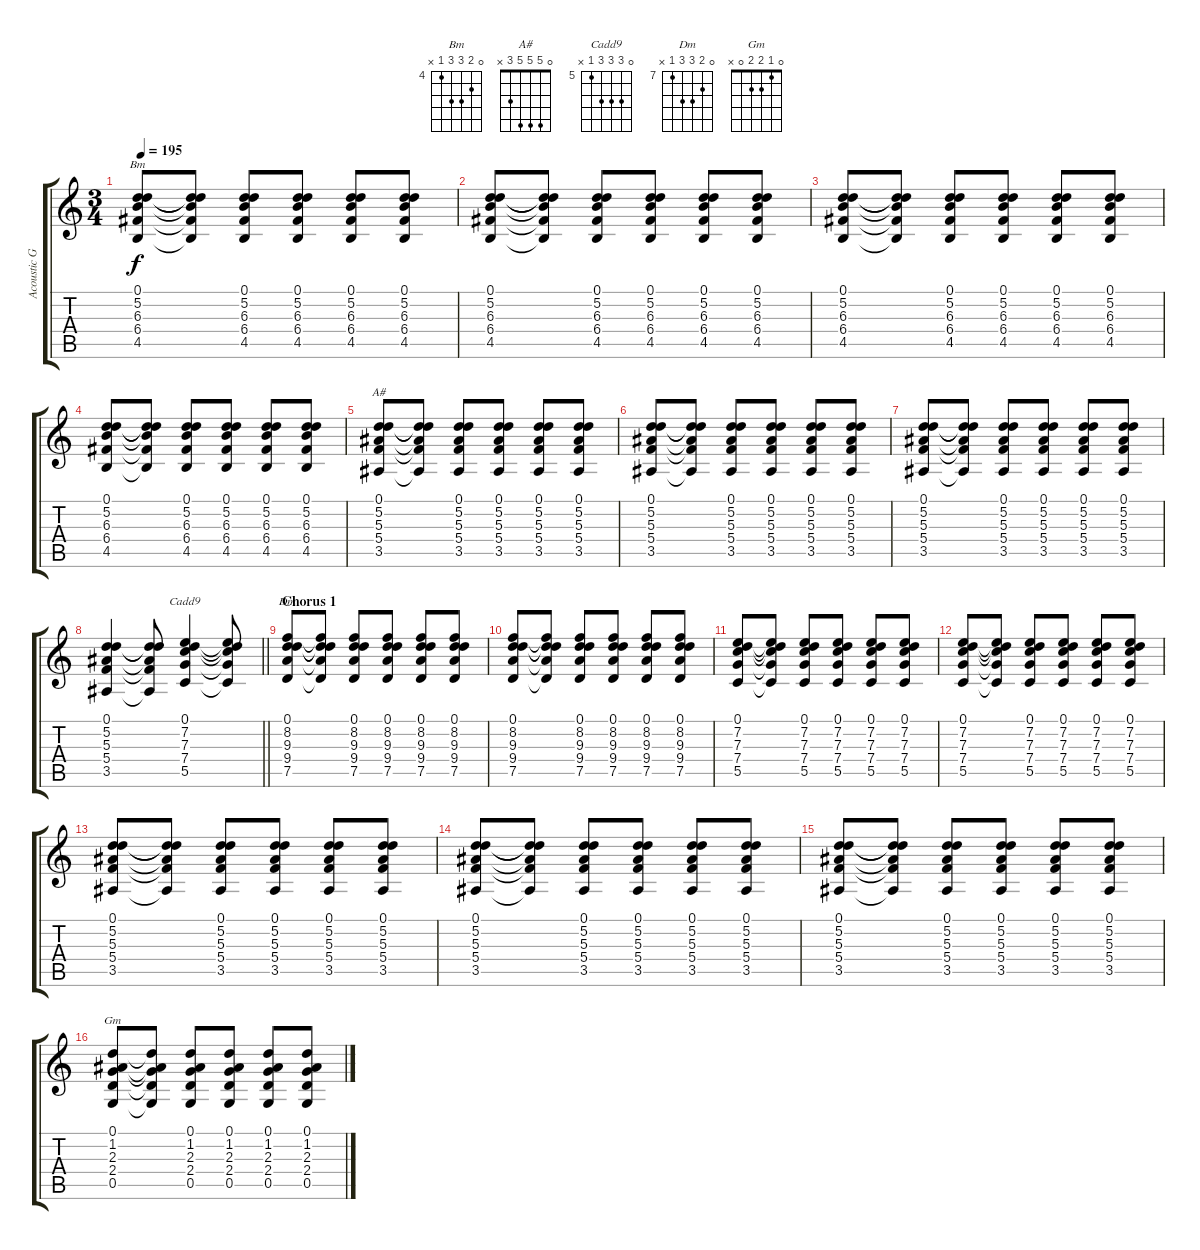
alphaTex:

\track ("Acoustic Guitar R" "Acoustic G") {instrument acousticguitarsteel}
\staff {score tabs}
\tuning (D4 A3 F3 C3 G2 D2) {hide}
\chord ("Bm" 0 5 6 6 4 x) {firstfret 4}
\chord ("A#" 0 5 5 5 3 x)
\chord ("Cadd9" 0 7 7 7 5 x) {firstfret 5}
\chord ("Dm" 0 8 9 9 7 x) {firstfret 7}
\chord ("Gm" 0 1 2 2 0 x)
\ts (3 4)
\tempo 195
\clef g2
\ks c
(0.1 5.2 6.3 6.4 4.5).8{ch "Bm" dy f} (0.1{t} 5.2{t} 6.3{t} 6.4{t} 4.5{t}).8 (0.1 5.2 6.3 6.4 4.5).8 (0.1 5.2 6.3 6.4 4.5).8 (0.1 5.2 6.3 6.4 4.5).8 (0.1 5.2 6.3 6.4 4.5).8 |
(0.1 5.2 6.3 6.4 4.5).8 (0.1{t} 5.2{t} 6.3{t} 6.4{t} 4.5{t}).8 (0.1 5.2 6.3 6.4 4.5).8 (0.1 5.2 6.3 6.4 4.5).8 (0.1 5.2 6.3 6.4 4.5).8 (0.1 5.2 6.3 6.4 4.5).8 |
(0.1 5.2 6.3 6.4 4.5).8 (0.1{t} 5.2{t} 6.3{t} 6.4{t} 4.5{t}).8 (0.1 5.2 6.3 6.4 4.5).8 (0.1 5.2 6.3 6.4 4.5).8 (0.1 5.2 6.3 6.4 4.5).8 (0.1 5.2 6.3 6.4 4.5).8 |
(0.1 5.2 6.3 6.4 4.5).8 (0.1{t} 5.2{t} 6.3{t} 6.4{t} 4.5{t}).8 (0.1 5.2 6.3 6.4 4.5).8 (0.1 5.2 6.3 6.4 4.5).8 (0.1 5.2 6.3 6.4 4.5).8 (0.1 5.2 6.3 6.4 4.5).8 |
(0.1 5.2 5.3 5.4 3.5).8{ch "A#"} (0.1{t} 5.2{t} 5.3{t} 5.4{t} 3.5{t}).8 (0.1 5.2 5.3 5.4 3.5).8 (0.1 5.2 5.3 5.4 3.5).8 (0.1 5.2 5.3 5.4 3.5).8 (0.1 5.2 5.3 5.4 3.5).8 |
(0.1 5.2 5.3 5.4 3.5).8 (0.1{t} 5.2{t} 5.3{t} 5.4{t} 3.5{t}).8 (0.1 5.2 5.3 5.4 3.5).8 (0.1 5.2 5.3 5.4 3.5).8 (0.1 5.2 5.3 5.4 3.5).8 (0.1 5.2 5.3 5.4 3.5).8 |
(0.1 5.2 5.3 5.4 3.5).8 (0.1{t} 5.2{t} 5.3{t} 5.4{t} 3.5{t}).8 (0.1 5.2 5.3 5.4 3.5).8 (0.1 5.2 5.3 5.4 3.5).8 (0.1 5.2 5.3 5.4 3.5).8 (0.1 5.2 5.3 5.4 3.5).8 |
\barLineRight lightlight
(0.1 5.2 5.3 5.4 3.5).4 (0.1{t} 5.2{t} 5.3{t} 5.4{t} 3.5{t}).8 (0.1 7.2 7.3 7.4 5.5).4{ch "Cadd9"} (0.1{t} 7.2{t} 7.3{t} 7.4{t} 5.5{t}).8 |
\section ("" "Chorus 1")
(0.1 8.2 9.3 9.4 7.5).8{ch "Dm" volume 11} (0.1{t} 8.2{t} 9.3{t} 9.4{t} 7.5{t}).8 (0.1 8.2 9.3 9.4 7.5).8 (0.1 8.2 9.3 9.4 7.5).8 (0.1 8.2 9.3 9.4 7.5).8 (0.1 8.2 9.3 9.4 7.5).8 |
(0.1 8.2 9.3 9.4 7.5).8 (0.1{t} 8.2{t} 9.3{t} 9.4{t} 7.5{t}).8 (0.1 8.2 9.3 9.4 7.5).8 (0.1 8.2 9.3 9.4 7.5).8 (0.1 8.2 9.3 9.4 7.5).8 (0.1 8.2 9.3 9.4 7.5).8 |
(0.1 7.2 7.3 7.4 5.5).8 (0.1{t} 7.2{t} 7.3{t} 7.4{t} 5.5{t}).8 (0.1 7.2 7.3 7.4 5.5).8 (0.1 7.2 7.3 7.4 5.5).8 (0.1 7.2 7.3 7.4 5.5).8 (0.1 7.2 7.3 7.4 5.5).8 |
(0.1 7.2 7.3 7.4 5.5).8 (0.1{t} 7.2{t} 7.3{t} 7.4{t} 5.5{t}).8 (0.1 7.2 7.3 7.4 5.5).8 (0.1 7.2 7.3 7.4 5.5).8 (0.1 7.2 7.3 7.4 5.5).8 (0.1 7.2 7.3 7.4 5.5).8 |
(0.1 5.2 5.3 5.4 3.5).8 (0.1{t} 5.2{t} 5.3{t} 5.4{t} 3.5{t}).8 (0.1 5.2 5.3 5.4 3.5).8 (0.1 5.2 5.3 5.4 3.5).8 (0.1 5.2 5.3 5.4 3.5).8 (0.1 5.2 5.3 5.4 3.5).8 |
(0.1 5.2 5.3 5.4 3.5).8 (0.1{t} 5.2{t} 5.3{t} 5.4{t} 3.5{t}).8 (0.1 5.2 5.3 5.4 3.5).8 (0.1 5.2 5.3 5.4 3.5).8 (0.1 5.2 5.3 5.4 3.5).8 (0.1 5.2 5.3 5.4 3.5).8 |
(0.1 5.2 5.3 5.4 3.5).8 (0.1{t} 5.2{t} 5.3{t} 5.4{t} 3.5{t}).8 (0.1 5.2 5.3 5.4 3.5).8 (0.1 5.2 5.3 5.4 3.5).8 (0.1 5.2 5.3 5.4 3.5).8 (0.1 5.2 5.3 5.4 3.5).8 |
(0.1 1.2 2.3 2.4 0.5).8{ch "Gm"} (0.1{t} 1.2{t} 2.3{t} 2.4{t} 0.5{t}).8 (0.1 1.2 2.3 2.4 0.5).8 (0.1 1.2 2.3 2.4 0.5).8 (0.1 1.2 2.3 2.4 0.5).8 (0.1 1.2 2.3 2.4 0.5).8
